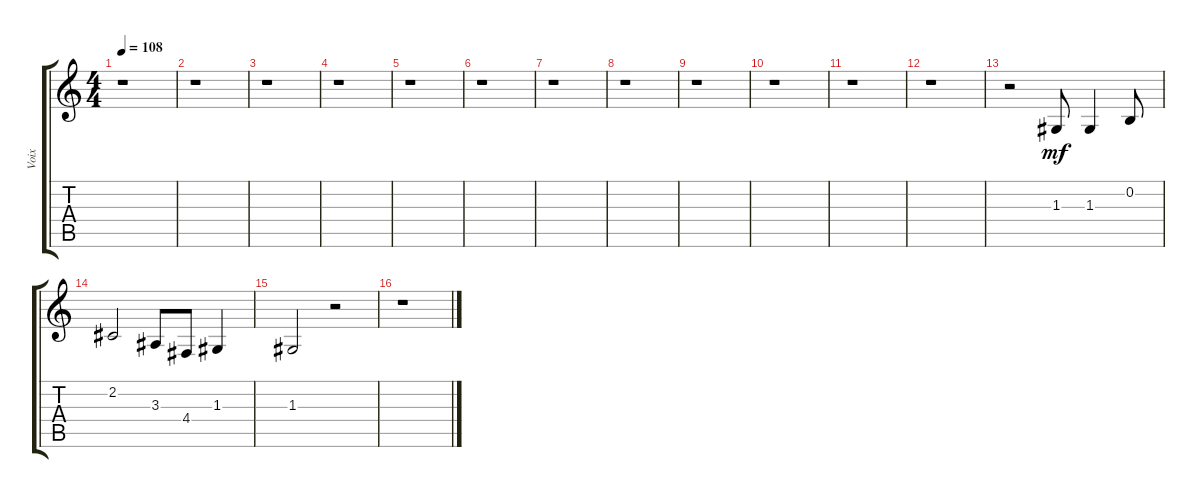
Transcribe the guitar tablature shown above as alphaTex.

\track ("Voix" "Voix") {instrument lead8bassandlead}
\staff {score tabs}
\tuning (E4 B3 G3 D3 A2 E2) {hide}
\ts (4 4)
\tempo 108
\clef g2
\ks c
r.1{dy mf instrument lead8bassandlead} |
r.1 |
r.1 |
r.1 |
r.1 |
r.1 |
r.1 |
r.1 |
r.1 |
r.1 |
r.1 |
r.1 |
r.2 1.3.8 1.3.4 0.2.8 |
2.2.2 3.3.8 4.4.8 1.3.4 |
1.3.2 r.2 |
r.1
